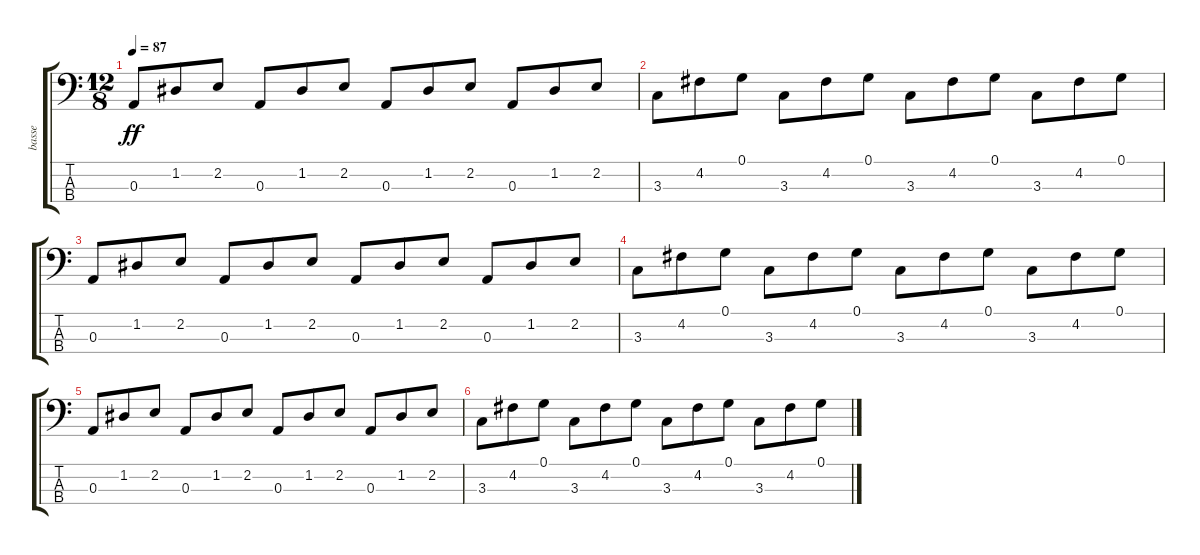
\track ("basse" "basse") {instrument slapbass1}
\staff {score tabs}
\tuning (G2 D2 A1 E1) {hide}
\ts (12 8)
\tempo 87
\clef f4
\ks c
0.3.8{dy ff} 1.2.8 2.2.8 0.3.8 1.2.8 2.2.8 0.3.8 1.2.8 2.2.8 0.3.8 1.2.8 2.2.8 |
3.3.8 4.2.8 0.1.8 3.3.8 4.2.8 0.1.8 3.3.8 4.2.8 0.1.8 3.3.8 4.2.8 0.1.8 |
0.3.8 1.2.8 2.2.8 0.3.8 1.2.8 2.2.8 0.3.8 1.2.8 2.2.8 0.3.8 1.2.8 2.2.8 |
3.3.8 4.2.8 0.1.8 3.3.8 4.2.8 0.1.8 3.3.8 4.2.8 0.1.8 3.3.8 4.2.8 0.1.8 |
0.3.8 1.2.8 2.2.8 0.3.8 1.2.8 2.2.8 0.3.8 1.2.8 2.2.8 0.3.8 1.2.8 2.2.8 |
3.3.8 4.2.8 0.1.8 3.3.8 4.2.8 0.1.8 3.3.8 4.2.8 0.1.8 3.3.8 4.2.8 0.1.8
